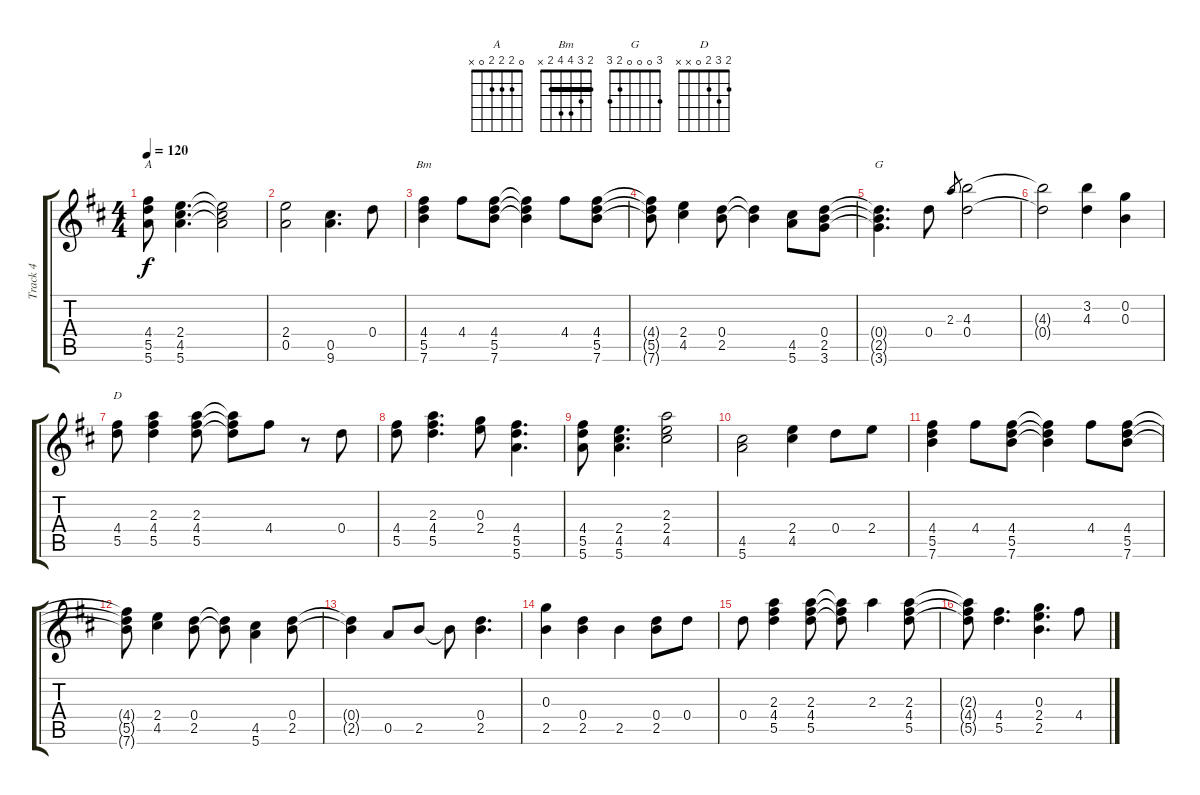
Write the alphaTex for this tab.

\track ("Track 4" "Track 4") {instrument acousticguitarsteel}
\staff {score tabs}
\tuning (E4 B3 G4 D4 A3 E3) {hide}
\chord ("A" 0 2 2 2 0 x)
\chord ("Bm" 2 3 4 4 2 x) {barre 2}
\chord ("G" 3 0 0 0 2 3)
\chord ("D" 2 3 2 0 x x)
\ts (4 4)
\tempo 120
\clef g2
\ks d
(4.4 5.5 5.6).8{ch "A" dy f} (2.4 4.5 5.6).4{d} (2.4{t} 4.5{t} 5.6{t}).2 |
(2.4 0.5).2 (0.5 9.6).4{d} 0.4.8 |
(4.4 5.5 7.6).4{ch "Bm"} 4.4.8 (4.4 5.5 7.6).8 (4.4{t} 5.5{t} 7.6{t}).4 4.4.8 (4.4 5.5 7.6).8 |
(4.4{t} 5.5{t} 7.6{t}).8 (2.4 4.5).4 (0.4 2.5).8 (0.4{t} 2.5{t}).4 (4.5 5.6).8 (0.4 2.5 3.6).8 |
(0.4{t} 2.5{t} 3.6{t}).4{d ch "G"} 0.4.8 2.3.8{gr} (4.3 0.4).2 |
(4.3{t} 0.4{t}).2 (3.2 4.3).4 (0.2 0.3).4 |
(4.4 5.5).8{ch "D"} (2.3 4.4 5.5).4 (2.3 4.4 5.5).8 (2.3{t} 4.4{t} 5.5{t}).8 4.4.8 r.8 0.4.8 |
(4.4 5.5).8 (2.3 4.4 5.5).4{d} (0.3 2.4).8 (4.4 5.5 5.6).4{d} |
(4.4 5.5 5.6).8 (2.4 4.5 5.6).4{d} (2.3 2.4 4.5).2 |
(4.5 5.6).2 (2.4 4.5).4 0.4.8 2.4.8 |
(4.4 5.5 7.6).4 4.4.8 (4.4 5.5 7.6).8 (4.4{t} 5.5{t} 7.6{t}).4 4.4.8 (4.4 5.5 7.6).8 |
(4.4{t} 5.5{t} 7.6{t}).8 (2.4 4.5).4 (0.4 2.5).8 (0.4{t} 2.5{t}).8 (4.5 5.6).4 (0.4 2.5).8 |
(0.4{t} 2.5{t}).4 0.5.8 2.5.8 2.5{t}.8 (0.4 2.5).4{d} |
(0.3 2.5).4 (0.4 2.5).4 2.5.4 (0.4 2.5).8 0.4.8 |
0.4.8 (2.3 4.4 5.5).4 (2.3 4.4 5.5).8 (2.3{t} 4.4{t} 5.5{t}).8 2.3.4 (2.3 4.4 5.5).8 |
(2.3{t} 4.4{t} 5.5{t}).8 (4.4 5.5).4{d} (0.3 2.4 2.5).4{d} 4.4.8
